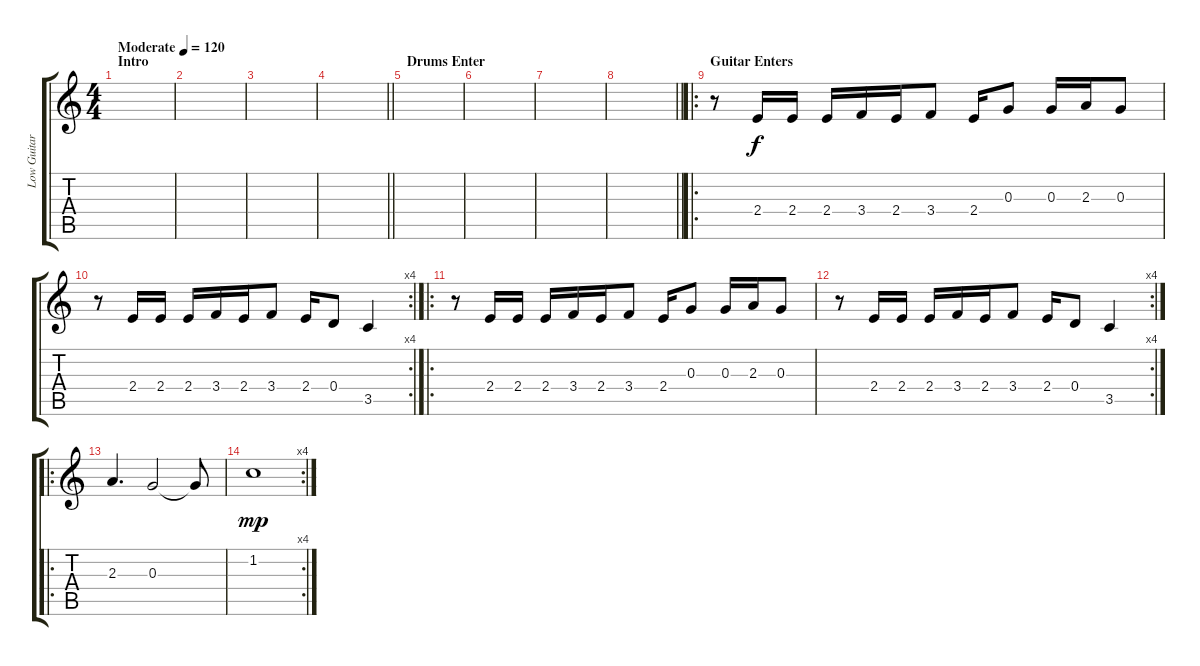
\track ("Low Guitar Riffs" "Low Guitar") {instrument acousticguitarsteel}
\staff {score tabs}
\tuning (E4 B3 G3 D3 A2 E2) {hide}
\ts (4 4)
\section ("" "Intro")
\tempo (120 "Moderate")
\tempo 100
\tempo (120 "Moderate")
\clef g2
\ks c
|
|
|
\barLineRight lightlight
|
\section ("" "Drums Enter")
|
|
|
\barLineRight lightlight
|
\ro
\section ("" "Guitar Enters")
r.8 2.4.16 2.4.16 2.4.16 3.4.16 2.4.16 3.4.8 2.4.16 0.3.8 0.3.16 2.3.16 0.3.8 |
\rc 4
r.8 2.4.16 2.4.16 2.4.16 3.4.16 2.4.16 3.4.8 2.4.16 0.4.8 3.5.4 |
\ro
r.8 2.4.16 2.4.16 2.4.16 3.4.16 2.4.16 3.4.8 2.4.16 0.3.8 0.3.16 2.3.16 0.3.8 |
\rc 4
r.8 2.4.16 2.4.16 2.4.16 3.4.16 2.4.16 3.4.8 2.4.16 0.4.8 3.5.4 |
\ro
2.3.4{d} 0.3.2 0.3{t}.8{dy f} |
\rc 4
1.2.1{dy mp}
